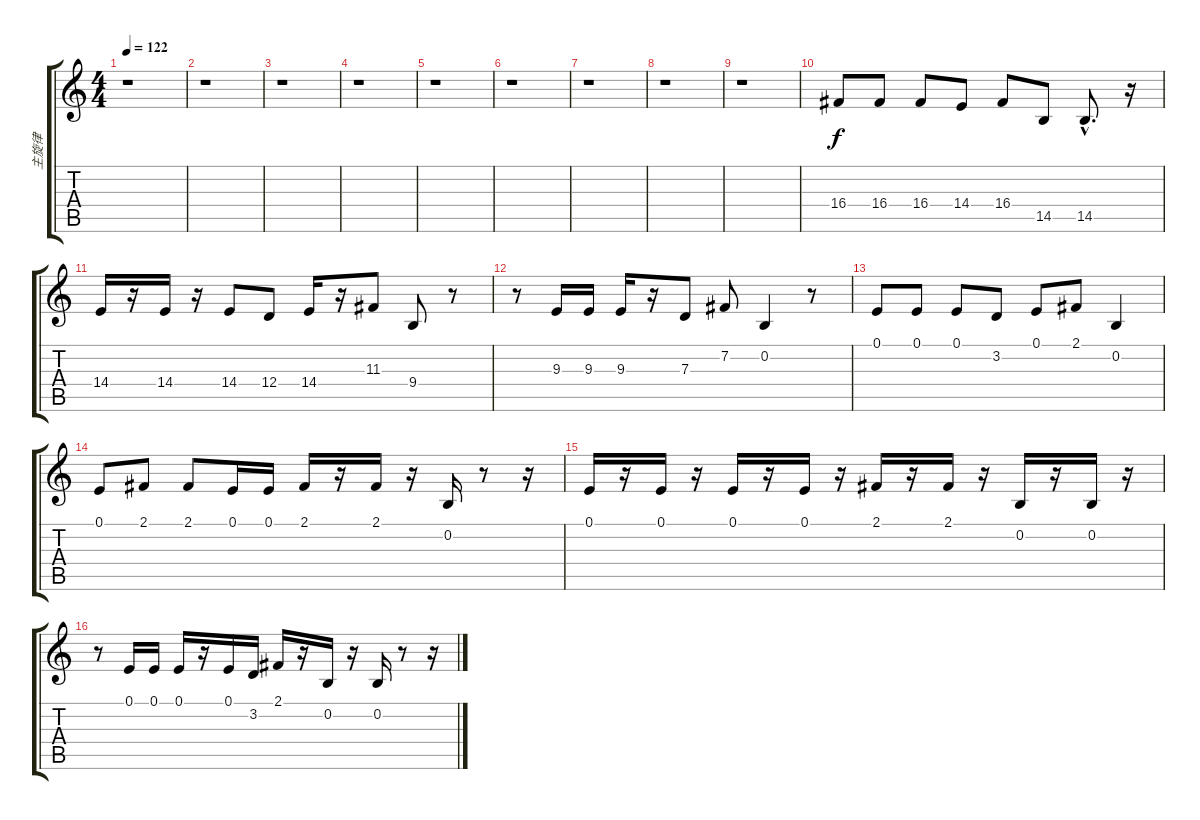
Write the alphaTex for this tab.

\track ("主旋律" "主旋律") {instrument flute}
\staff {score tabs}
\tuning (E4 B3 G3 D3 A2 E2) {hide}
\ts (4 4)
\tempo 122
\clef g2
\ks c
r.1{dy f} |
r.1 |
r.1 |
r.1 |
r.1 |
r.1 |
r.1 |
r.1 |
r.1 |
16.4.8 16.4.8 16.4.8 14.4.8 16.4.8 14.5.8 14.5{hac}.8{d} r.16 |
14.4.16 r.16 14.4.16 r.16 14.4.8 12.4.8 14.4.16 r.16 11.3.8 9.4.8 r.8 |
r.8 9.3.16 9.3.16 9.3.16 r.16 7.3.8 7.2.8 0.2.4 r.8 |
0.1.8 0.1.8 0.1.8 3.2.8 0.1.8 2.1.8 0.2.4 |
0.1.8 2.1.8 2.1.8 0.1.16 0.1.16 2.1.16 r.16 2.1.16 r.16 0.2.16 r.8 r.16 |
0.1.16 r.16 0.1.16 r.16 0.1.16 r.16 0.1.16 r.16 2.1.16 r.16 2.1.16 r.16 0.2.16 r.16 0.2.16 r.16 |
r.8 0.1.16 0.1.16 0.1.16 r.16 0.1.16 3.2.16 2.1.16 r.16 0.2.16 r.16 0.2.16 r.8 r.16
